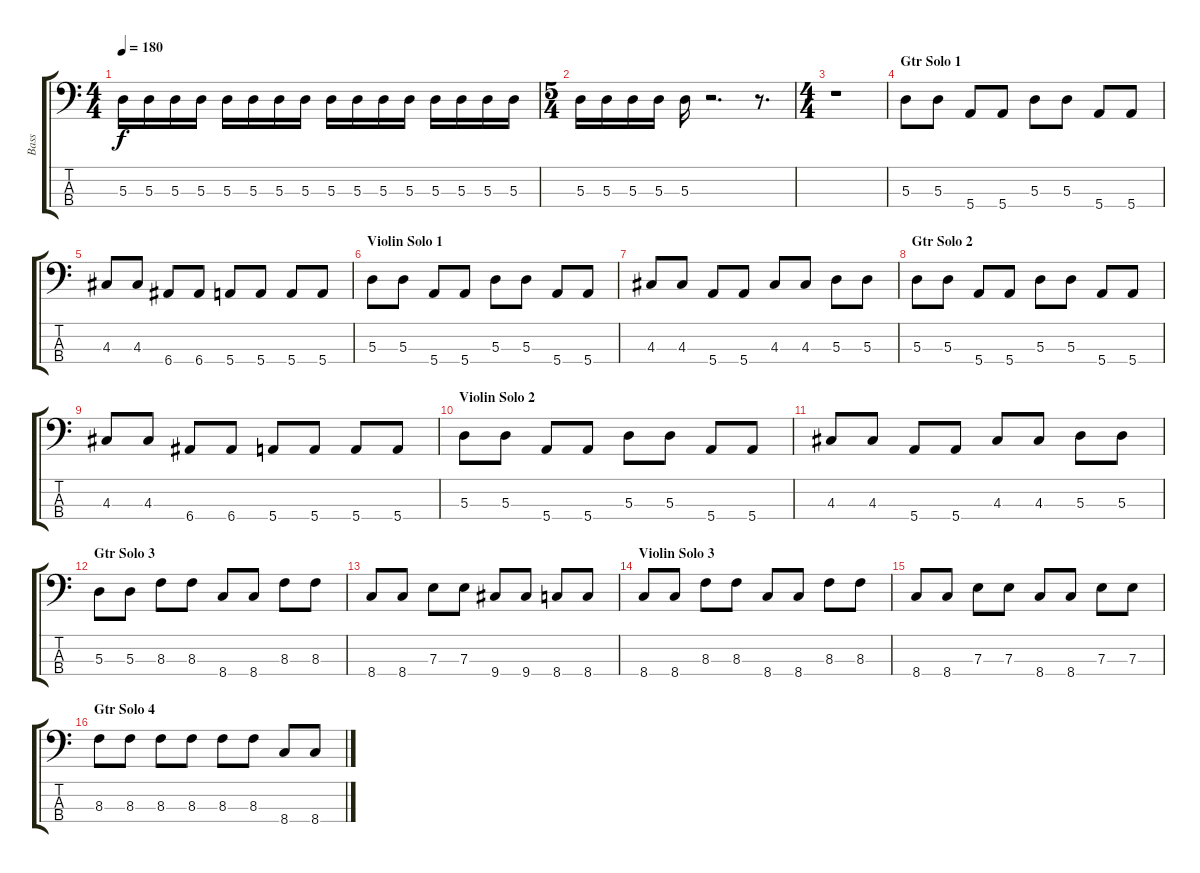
\track ("Bass" "Bass") {instrument electricbassfinger}
\staff {score tabs}
\tuning (G2 D2 A1 E1) {hide}
\ts (4 4)
\tempo 180
\clef f4
\ks c
5.3.16{dy f} 5.3.16 5.3.16 5.3.16 5.3.16 5.3.16 5.3.16 5.3.16 5.3.16 5.3.16 5.3.16 5.3.16 5.3.16 5.3.16 5.3.16 5.3.16 |
\ts (5 4)
5.3.16 5.3.16 5.3.16 5.3.16 5.3.16 r.2{d} r.8{d} |
\ts (4 4)
r.1 |
\section ("" "Gtr Solo 1")
5.3.8 5.3.8 5.4.8 5.4.8 5.3.8 5.3.8 5.4.8 5.4.8 |
4.3.8 4.3.8 6.4.8 6.4.8 5.4.8 5.4.8 5.4.8 5.4.8 |
\section ("" "Violin Solo 1")
5.3.8 5.3.8 5.4.8 5.4.8 5.3.8 5.3.8 5.4.8 5.4.8 |
4.3.8 4.3.8 5.4.8 5.4.8 4.3.8 4.3.8 5.3.8 5.3.8 |
\section ("" "Gtr Solo 2")
5.3.8 5.3.8 5.4.8 5.4.8 5.3.8 5.3.8 5.4.8 5.4.8 |
4.3.8 4.3.8 6.4.8 6.4.8 5.4.8 5.4.8 5.4.8 5.4.8 |
\section ("" "Violin Solo 2")
5.3.8 5.3.8 5.4.8 5.4.8 5.3.8 5.3.8 5.4.8 5.4.8 |
4.3.8 4.3.8 5.4.8 5.4.8 4.3.8 4.3.8 5.3.8 5.3.8 |
\section ("" "Gtr Solo 3")
5.3.8 5.3.8 8.3.8 8.3.8 8.4.8 8.4.8 8.3.8 8.3.8 |
8.4.8 8.4.8 7.3.8 7.3.8 9.4.8 9.4.8 8.4.8 8.4.8 |
\section ("" "Violin Solo 3")
8.4.8 8.4.8 8.3.8 8.3.8 8.4.8 8.4.8 8.3.8 8.3.8 |
8.4.8 8.4.8 7.3.8 7.3.8 8.4.8 8.4.8 7.3.8 7.3.8 |
\section ("" "Gtr Solo 4")
8.3.8 8.3.8 8.3.8 8.3.8 8.3.8 8.3.8 8.4.8 8.4.8
